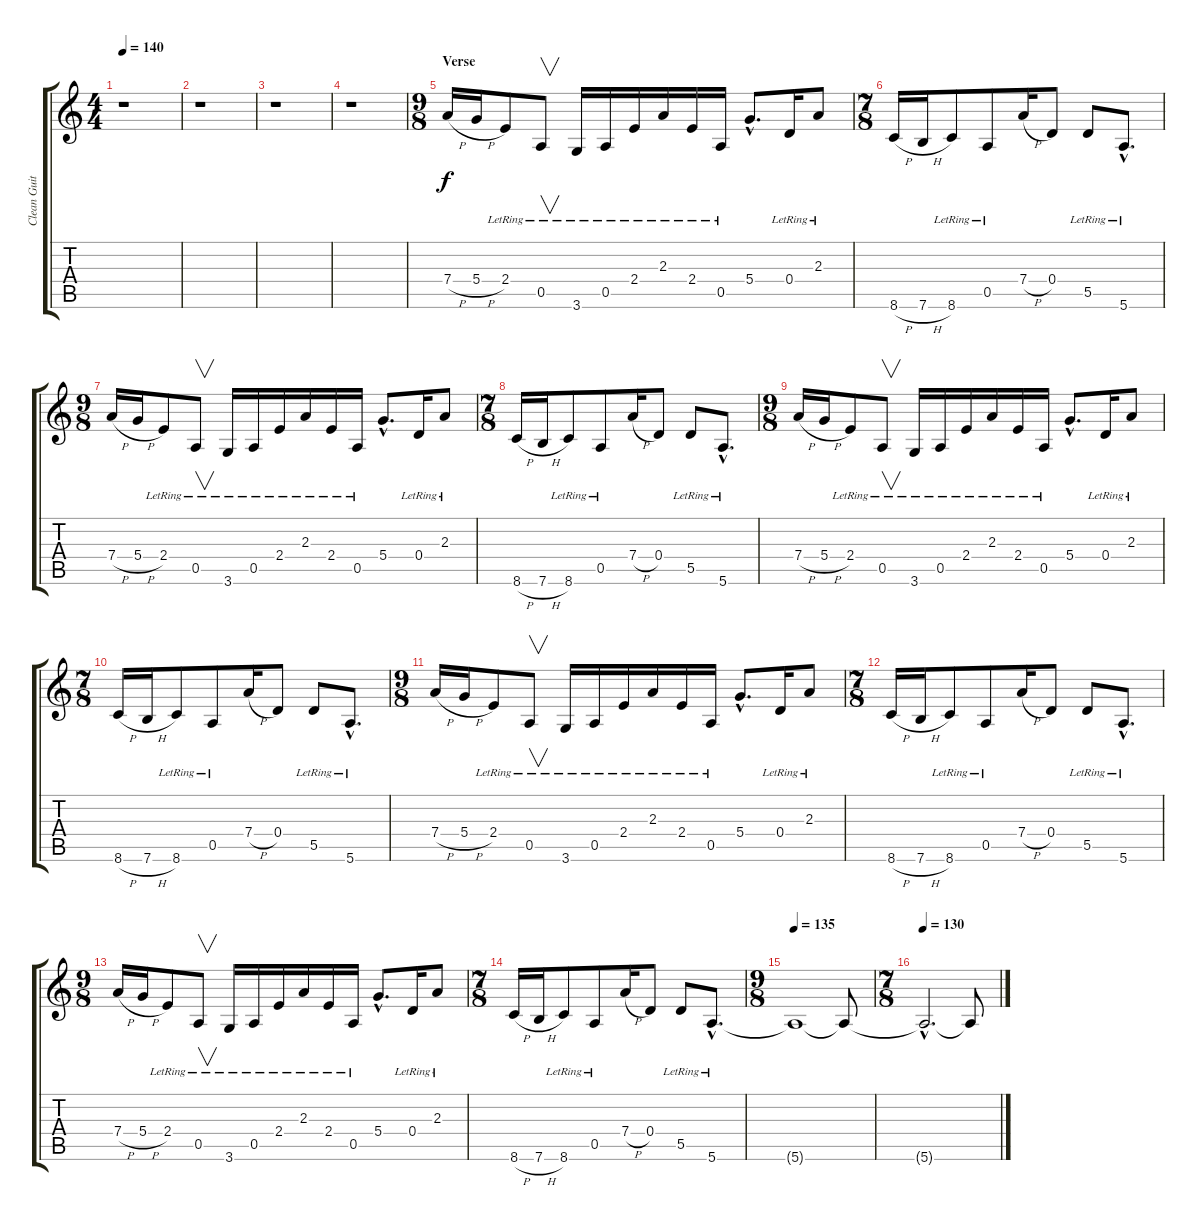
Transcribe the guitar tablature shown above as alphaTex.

\track ("Clean Guitar 2" "Clean Guit") {instrument electricguitarjazz}
\staff {score tabs}
\tuning (E4 B3 G3 D3 A2 E2) {hide}
\ts (4 4)
\tempo 140
\clef g2
\ks c
r.1{dy f} |
r.1 |
r.1 |
r.1 |
\ts (9 8)
\section ("" "Verse")
7.4{h}.16 5.4{h}.16 2.4{lr}.8 0.5{lr}.8{v} 3.6{lr}.16 0.5{lr}.16 2.4{lr}.16 2.3{lr}.16 2.4{lr}.16 0.5{lr}.16 5.4{hac}.8{d} 0.4{lr}.16 2.3{lr}.8 |
\ts (7 8)
8.6{h}.16 7.6{h}.16 8.6{lr}.8 0.5{lr}.8 7.4{h}.16 0.4.8 5.5{lr}.8 5.6{hac lr}.8{d} |
\ts (9 8)
7.4{h}.16 5.4{h}.16 2.4{lr}.8 0.5{lr}.8{v} 3.6{lr}.16 0.5{lr}.16 2.4{lr}.16 2.3{lr}.16 2.4{lr}.16 0.5{lr}.16 5.4{hac}.8{d} 0.4{lr}.16 2.3{lr}.8 |
\ts (7 8)
8.6{h}.16 7.6{h}.16 8.6{lr}.8 0.5{lr}.8 7.4{h}.16 0.4.8 5.5{lr}.8 5.6{hac lr}.8{d} |
\ts (9 8)
7.4{h}.16 5.4{h}.16 2.4{lr}.8 0.5{lr}.8{v} 3.6{lr}.16 0.5{lr}.16 2.4{lr}.16 2.3{lr}.16 2.4{lr}.16 0.5{lr}.16 5.4{hac}.8{d} 0.4{lr}.16 2.3{lr}.8 |
\ts (7 8)
8.6{h}.16 7.6{h}.16 8.6{lr}.8 0.5{lr}.8 7.4{h}.16 0.4.8 5.5{lr}.8 5.6{hac lr}.8{d} |
\ts (9 8)
7.4{h}.16 5.4{h}.16 2.4{lr}.8 0.5{lr}.8{v} 3.6{lr}.16 0.5{lr}.16 2.4{lr}.16 2.3{lr}.16 2.4{lr}.16 0.5{lr}.16 5.4{hac}.8{d} 0.4{lr}.16 2.3{lr}.8 |
\ts (7 8)
8.6{h}.16 7.6{h}.16 8.6{lr}.8 0.5{lr}.8 7.4{h}.16 0.4.8 5.5{lr}.8 5.6{hac lr}.8{d} |
\ts (9 8)
7.4{h}.16 5.4{h}.16 2.4{lr}.8 0.5{lr}.8{v} 3.6{lr}.16 0.5{lr}.16 2.4{lr}.16 2.3{lr}.16 2.4{lr}.16 0.5{lr}.16 5.4{hac}.8{d} 0.4{lr}.16 2.3{lr}.8 |
\ts (7 8)
8.6{h}.16 7.6{h}.16 8.6{lr}.8 0.5{lr}.8 7.4{h}.16 0.4.8 5.5{lr}.8 5.6{hac lr}.8{d} |
\ts (9 8)
\tempo 135
5.6{t}.1{volume 7} 5.6{t}.8 |
\ts (7 8)
\tempo 130
5.6{hac t}.2{d} 5.6{t}.8{volume 0}
